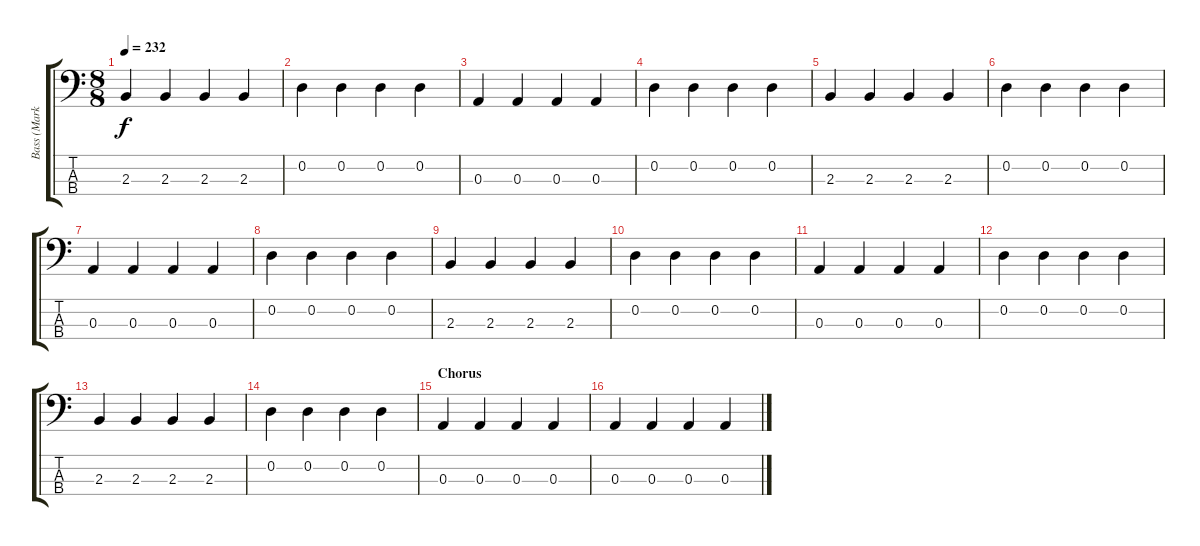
\track ("Bass (Mark)" "Bass (Mark") {instrument electricbassfinger}
\staff {score tabs}
\tuning (G2 D2 A1 E1) {hide}
\ts (8 8)
\tempo 232
\clef f4
\ks c
2.3.4{dy f} 2.3.4 2.3.4 2.3.4 |
0.2.4 0.2.4 0.2.4 0.2.4 |
0.3.4 0.3.4 0.3.4 0.3.4 |
0.2.4 0.2.4 0.2.4 0.2.4 |
2.3.4 2.3.4 2.3.4 2.3.4 |
0.2.4 0.2.4 0.2.4 0.2.4 |
0.3.4 0.3.4 0.3.4 0.3.4 |
0.2.4 0.2.4 0.2.4 0.2.4 |
2.3.4 2.3.4 2.3.4 2.3.4 |
0.2.4 0.2.4 0.2.4 0.2.4 |
0.3.4 0.3.4 0.3.4 0.3.4 |
0.2.4 0.2.4 0.2.4 0.2.4 |
2.3.4 2.3.4 2.3.4 2.3.4 |
0.2.4 0.2.4 0.2.4 0.2.4 |
\section ("" "Chorus")
0.3.4 0.3.4 0.3.4 0.3.4 |
0.3.4 0.3.4 0.3.4 0.3.4
